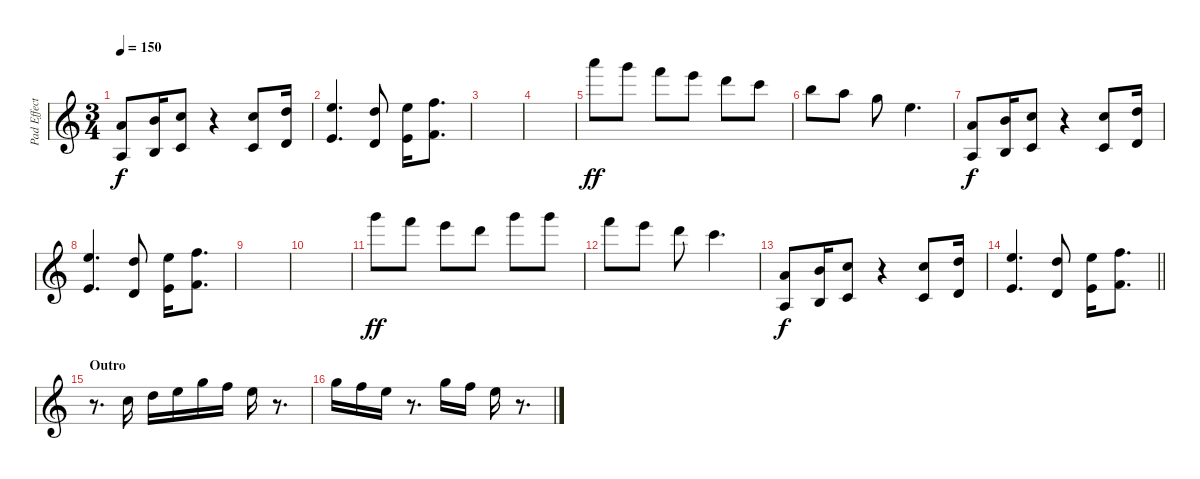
\track ("Pad Effects 2" "Pad Effect") {instrument xylophone}
\staff {score}
\tuning (E4 B3 G3 D3 A2 E2) {hide}
\ts (3 4)
\tempo 150
\clef g2
\ks c
(10.2 2.3).8{dy f} (12.2 4.3).16 (13.2 5.3).8 r.4 (13.2 5.3).8 (15.2 7.3).16 |
(17.2 9.3).4{d} (15.2 7.3).8 (17.2 9.3).16 (18.2 10.3).8{d} |
|
|
29.1.8{dy ff} 27.1.8 25.1.8 24.1.8 22.1.8 20.1.8 |
19.1.8 17.1.8 15.1.8 12.1.4{d} |
(10.2 2.3).8{dy f} (12.2 4.3).16 (13.2 5.3).8 r.4 (13.2 5.3).8 (15.2 7.3).16 |
(17.2 9.3).4{d} (15.2 7.3).8 (17.2 9.3).16 (18.2 10.3).8{d} |
|
|
27.1.8{dy ff} 25.1.8 24.1.8 22.1.8 27.1.8 27.1.8 |
25.1.8 24.1.8 22.1.8 20.1.4{d} |
(10.2 2.3).8{dy f} (12.2 4.3).16 (13.2 5.3).8 r.4 (13.2 5.3).8 (15.2 7.3).16 |
\barLineRight lightlight
(17.2 9.3).4{d} (15.2 7.3).8 (17.2 9.3).16 (18.2 10.3).8{d} |
\section ("" "Outro")
r.8{d} 8.1.16 10.1.16 12.1.16 15.1.16 13.1.16 12.1.16 r.8{d} |
15.1.16 13.1.16 12.1.16 r.8{d} 15.1.16 13.1.16 12.1.16 r.8{d}
